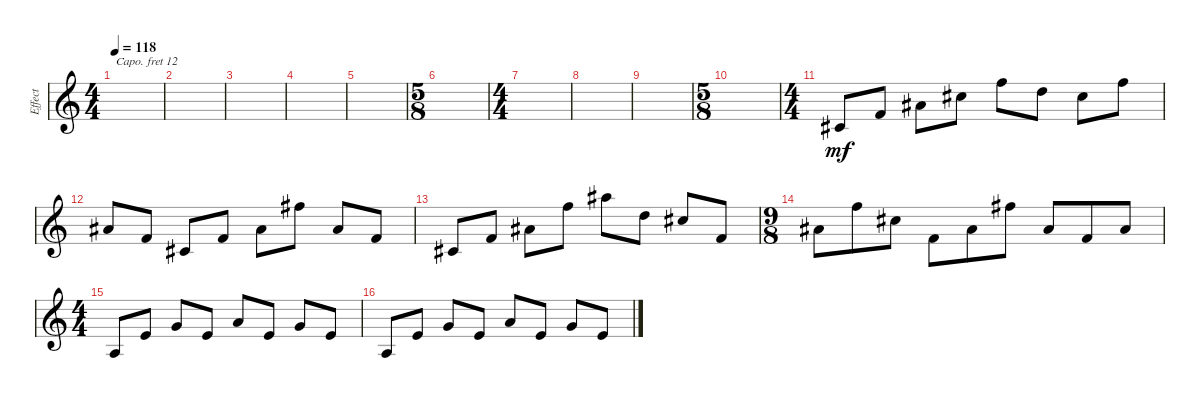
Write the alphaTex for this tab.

\track ("Effect" "Effect") {instrument orchestralharp}
\staff {score}
\capo 12
\tuning (E4 B3 G3 D3 A2 E2) {hide}
\ts (4 4)
\tempo 118
\clef g2
\ks c
|
|
|
|
|
\ts (5 8)
|
\ts (4 4)
|
|
|
\ts (5 8)
|
\ts (4 4)
4.5.8{dy mf} 3.4.8 3.3.8 6.3.8 6.2.8 3.2.8 2.2.8 6.2.8 |
3.3.8 3.4.8 4.5.8 3.4.8 3.3.8 7.2.8 3.3.8 3.4.8 |
4.5.8 3.4.8 3.3.8 6.2.8 6.1.8 3.2.8 2.2.8 3.4.8 |
\ts (9 8)
3.3.8 6.2.8 6.3.8 3.4.8 3.3.8 7.2.8 3.3.8 3.4.8 3.3.8 |
\ts (4 4)
5.6.8 2.4.8 5.4.8 2.4.8 7.4.8 2.4.8 5.4.8 2.4.8 |
5.6.8 2.4.8 5.4.8 2.4.8 7.4.8 2.4.8 5.4.8 2.4.8
